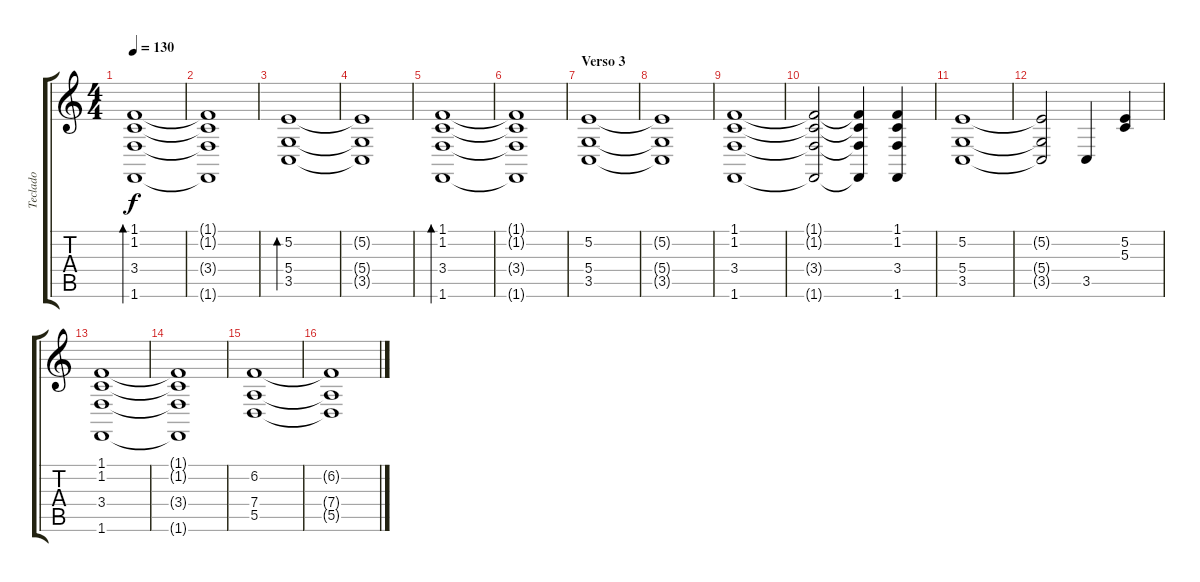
\track ("Teclado" "Teclado") {instrument acousticgrandpiano}
\staff {score tabs}
\tuning (E4 B3 G3 D3 A2 E2) {hide}
\ts (4 4)
\tempo 130
\clef g2
\ks c
(1.1 1.2 3.4 1.6).1{bd 480 dy f} |
(1.1{t} 1.2{t} 3.4{t} 1.6{t}).1 |
(5.2 5.4 3.5).1{bd 480} |
(5.2{t} 5.4{t} 3.5{t}).1 |
(1.1 1.2 3.4 1.6).1{bd 480} |
(1.1{t} 1.2{t} 3.4{t} 1.6{t}).1 |
\section ("" "Verso 3")
(5.2 5.4 3.5).1 |
(5.2{t} 5.4{t} 3.5{t}).1 |
(1.1 1.2 3.4 1.6).1 |
(1.1{t} 1.2{t} 3.4{t} 1.6{t}).2 (1.1{t} 1.2{t} 3.4{t} 1.6{t}).4 (1.1 1.2 3.4 1.6).4 |
(5.2 5.4 3.5).1 |
(5.2{t} 5.4{t} 3.5{t}).2 3.5.4 (5.2 5.3).4 |
(1.1 1.2 3.4 1.6).1 |
(1.1{t} 1.2{t} 3.4{t} 1.6{t}).1 |
(6.2 7.4 5.5).1 |
(6.2{t} 7.4{t} 5.5{t}).1
